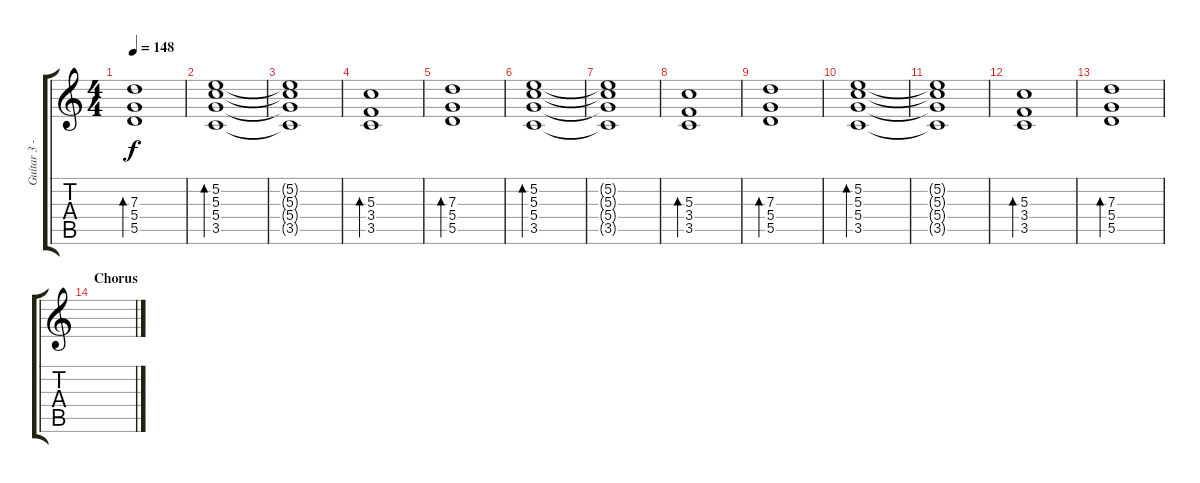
\track ("Guitar 3 - Clean" "Guitar 3 -") {instrument electricguitarclean}
\staff {score tabs}
\tuning (E4 B3 G3 D3 A2 E2) {hide}
\ts (4 4)
\tempo 148
\clef g2
\ks c
(7.3 5.4 5.5).1{bd 120 dy f} |
(5.2 5.3 5.4 3.5).1{bd 120} |
(5.2{t} 5.3{t} 5.4{t} 3.5{t}).1 |
(5.3 3.4 3.5).1{bd 120} |
(7.3 5.4 5.5).1{bd 120} |
(5.2 5.3 5.4 3.5).1{bd 120} |
(5.2{t} 5.3{t} 5.4{t} 3.5{t}).1 |
(5.3 3.4 3.5).1{bd 120} |
(7.3 5.4 5.5).1{bd 120} |
(5.2 5.3 5.4 3.5).1{bd 120} |
(5.2{t} 5.3{t} 5.4{t} 3.5{t}).1 |
(5.3 3.4 3.5).1{bd 120} |
(7.3 5.4 5.5).1{bd 120} |
\section ("" "Chorus")
